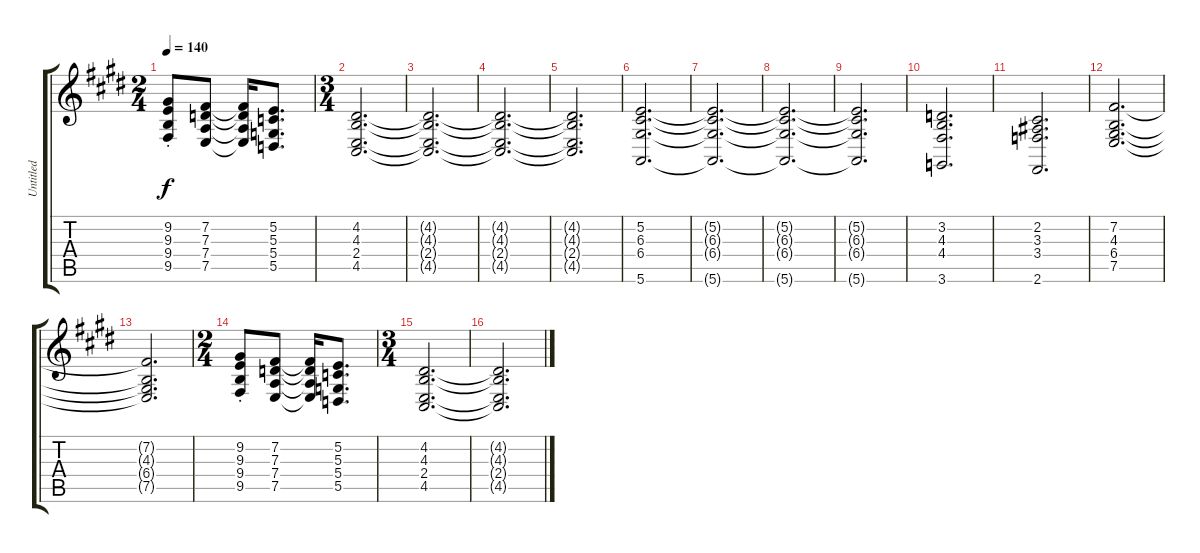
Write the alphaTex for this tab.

\track ("Untitled" "Untitled") {instrument acousticgrandpiano}
\staff {score tabs}
\tuning (E4 B3 G3 D3 A2 E2) {hide}
\ts (2 4)
\tempo 140
\clef g2
\ks e
(9.2{st} 9.3{st} 9.4{st} 9.5{st}).8{dy f} (7.2 7.3 7.4 7.5).8 (7.2{t} 7.3{t} 7.4{t} 7.5{t}).16 (5.2 5.3 5.4 5.5).8{d} |
\ts (3 4)
\ks c#minor
(4.2 4.3 2.4 4.5).2{d} |
(4.2{t} 4.3{t} 2.4{t} 4.5{t}).2{d} |
\ks e
(4.2{t} 4.3{t} 2.4{t} 4.5{t}).2{d} |
\ks c#minor
(4.2{t} 4.3{t} 2.4{t} 4.5{t}).2{d} |
(5.2 6.3 6.4 5.6).2{d} |
\ks e
(5.2{t} 6.3{t} 6.4{t} 5.6{t}).2{d} |
\ks c#minor
(5.2{t} 6.3{t} 6.4{t} 5.6{t}).2{d} |
(5.2{t} 6.3{t} 6.4{t} 5.6{t}).2{d} |
\ks e
(3.2 4.3 4.4 3.6).2{d} |
\ks c#minor
(2.2 3.3 3.4 2.6).2{d} |
(7.2 4.3 6.4 7.5).2{d} |
\ks e
(7.2{t} 4.3{t} 6.4{t} 7.5{t}).2{d} |
\ts (2 4)
\ks c#minor
(9.2{st} 9.3{st} 9.4{st} 9.5{st}).8 (7.2 7.3 7.4 7.5).8 (7.2{t} 7.3{t} 7.4{t} 7.5{t}).16 (5.2 5.3 5.4 5.5).8{d} |
\ts (3 4)
\ks e
(4.2 4.3 2.4 4.5).2{d} |
\ks c#minor
(4.2{t} 4.3{t} 2.4{t} 4.5{t}).2{d}
